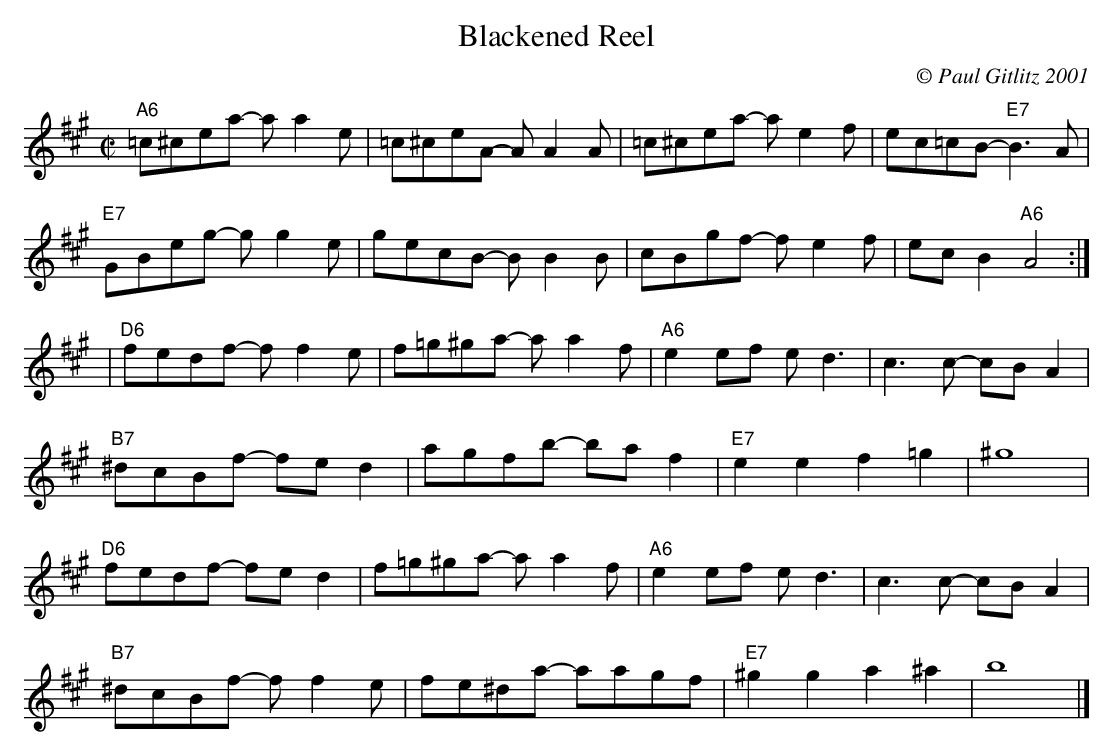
X:1
T:Blackened Reel
M:C|
L:1/8
C:© Paul Gitlitz 2001
K:A
"A6"=c^cea- aa2e|=c^ceA- AA2A|=c^cea- ae2f|ec=cB-"E7"B3A|!
"E7"GBeg- gg2e|gecB- BB2B|cBgf- fe2f|ecB2 "A6"A4:|!
|"D6"fedf- ff2e|f=g^ga- aa2f|"A6"e2ef ed3|c3c- cBA2|!
"B7"^dcBf- fed2|agfb- baf2|"E7"e2e2f2=g2|^g8|!
"D6"fedf- fed2|f=g^ga- aa2f|"A6"e2ef ed3|c3c- cBA2|!
"B7"^dcBf- ff2e|fe^da- aagf|"E7"^g2g2a2^a2|b8|]
